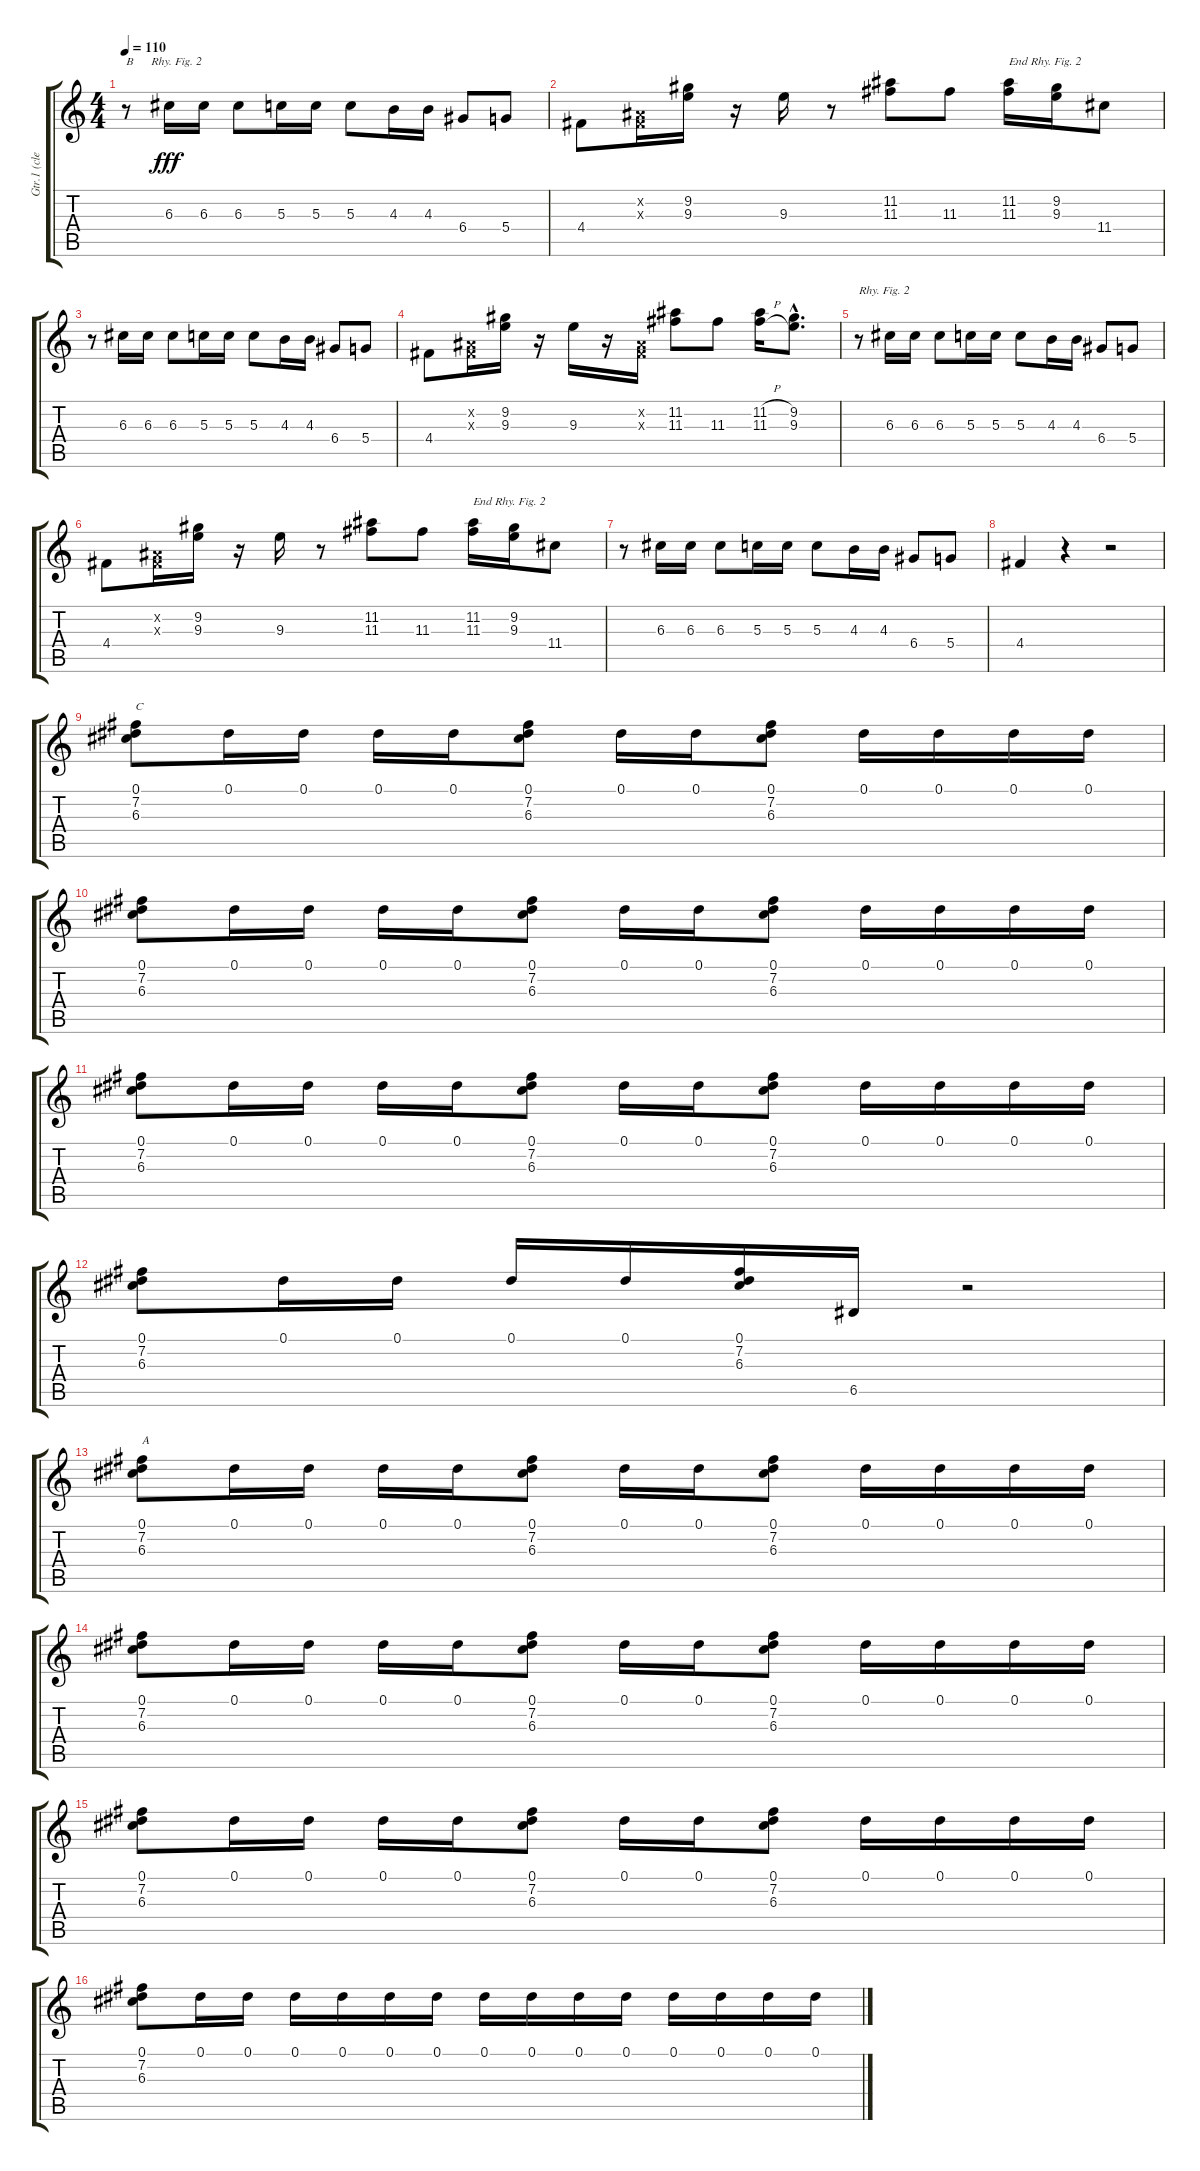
\track ("Gtr.1 (clean)" "Gtr.1 (cle") {instrument electricguitarclean}
\staff {score tabs}
\tuning (Eb4 B3 G3 D3 A2 E2) {hide}
\ts (4 4)
\tempo 110
\clef g2
\ks c
r.8{txt "B      Rhy. Fig. 2" dy fff} 6.3.16 6.3.16 6.3.8 5.3.16 5.3.16 5.3.8 4.3.16 4.3.16 6.4.8 5.4.8 |
4.4.8 (-1.2{x} -1.3{x}).16 (9.2 9.3).16 r.16 9.3.16 r.8 (11.2 11.3).8 11.3.8 (11.2 11.3).16{txt "End Rhy. Fig. 2"} (9.2 9.3).16 11.4.8 |
r.8 6.3.16 6.3.16 6.3.8 5.3.16 5.3.16 5.3.8 4.3.16 4.3.16 6.4.8 5.4.8 |
4.4.8 (-1.2{x} -1.3{x}).16 (9.2 9.3).16 r.16 9.3.16 r.16 (-1.2{x} -1.3{x}).16 (11.2 11.3).8 11.3.8 (11.2{h} 11.3{h}).16 (9.2{hac} 9.3{hac}).8{d} |
r.8{txt "Rhy. Fig. 2"} 6.3.16 6.3.16 6.3.8 5.3.16 5.3.16 5.3.8 4.3.16 4.3.16 6.4.8 5.4.8 |
4.4.8 (-1.2{x} -1.3{x}).16 (9.2 9.3).16 r.16 9.3.16 r.8 (11.2 11.3).8 11.3.8 (11.2 11.3).16{txt "End Rhy. Fig. 2"} (9.2 9.3).16 11.4.8 |
r.8 6.3.16 6.3.16 6.3.8 5.3.16 5.3.16 5.3.8 4.3.16 4.3.16 6.4.8 5.4.8 |
4.4.4 r.4 r.2 |
(0.1 7.2 6.3).8{txt "C"} 0.1.16 0.1.16 0.1.16 0.1.16 (0.1 7.2 6.3).8 0.1.16 0.1.16 (0.1 7.2 6.3).8 0.1.16 0.1.16 0.1.16 0.1.16 |
(0.1 7.2 6.3).8 0.1.16 0.1.16 0.1.16 0.1.16 (0.1 7.2 6.3).8 0.1.16 0.1.16 (0.1 7.2 6.3).8 0.1.16 0.1.16 0.1.16 0.1.16 |
(0.1 7.2 6.3).8 0.1.16 0.1.16 0.1.16 0.1.16 (0.1 7.2 6.3).8 0.1.16 0.1.16 (0.1 7.2 6.3).8 0.1.16 0.1.16 0.1.16 0.1.16 |
(0.1 7.2 6.3).8 0.1.16 0.1.16 0.1.16 0.1.16 (0.1 7.2 6.3).16 6.5.16 r.2 |
(0.1 7.2 6.3).8{txt "A"} 0.1.16 0.1.16 0.1.16 0.1.16 (0.1 7.2 6.3).8 0.1.16 0.1.16 (0.1 7.2 6.3).8 0.1.16 0.1.16 0.1.16 0.1.16 |
(0.1 7.2 6.3).8 0.1.16 0.1.16 0.1.16 0.1.16 (0.1 7.2 6.3).8 0.1.16 0.1.16 (0.1 7.2 6.3).8 0.1.16 0.1.16 0.1.16 0.1.16 |
(0.1 7.2 6.3).8 0.1.16 0.1.16 0.1.16 0.1.16 (0.1 7.2 6.3).8 0.1.16 0.1.16 (0.1 7.2 6.3).8 0.1.16 0.1.16 0.1.16 0.1.16 |
(0.1 7.2 6.3).8 0.1.16 0.1.16 0.1.16 0.1.16 0.1.16 0.1.16 0.1.16 0.1.16 0.1.16 0.1.16 0.1.16 0.1.16 0.1.16 0.1.16
